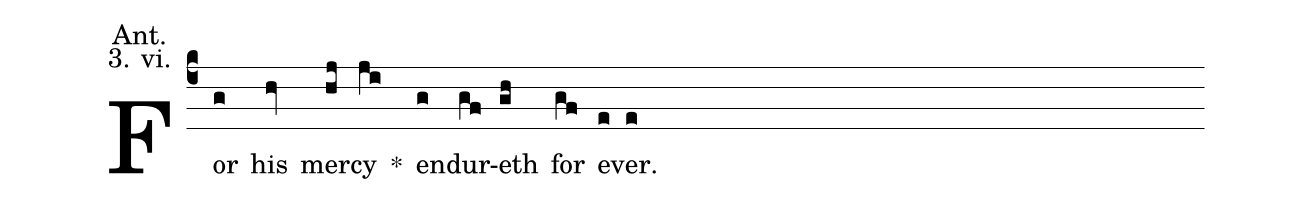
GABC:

annotation: Ant.;
annotation: 3. vi.;
%%
(c4) For(g) his(hv) mer(hj)cy(ji) <sp>*</sp>() en(g)dur(gf)eth(gh) for(gf) ev(e)er.(e)
